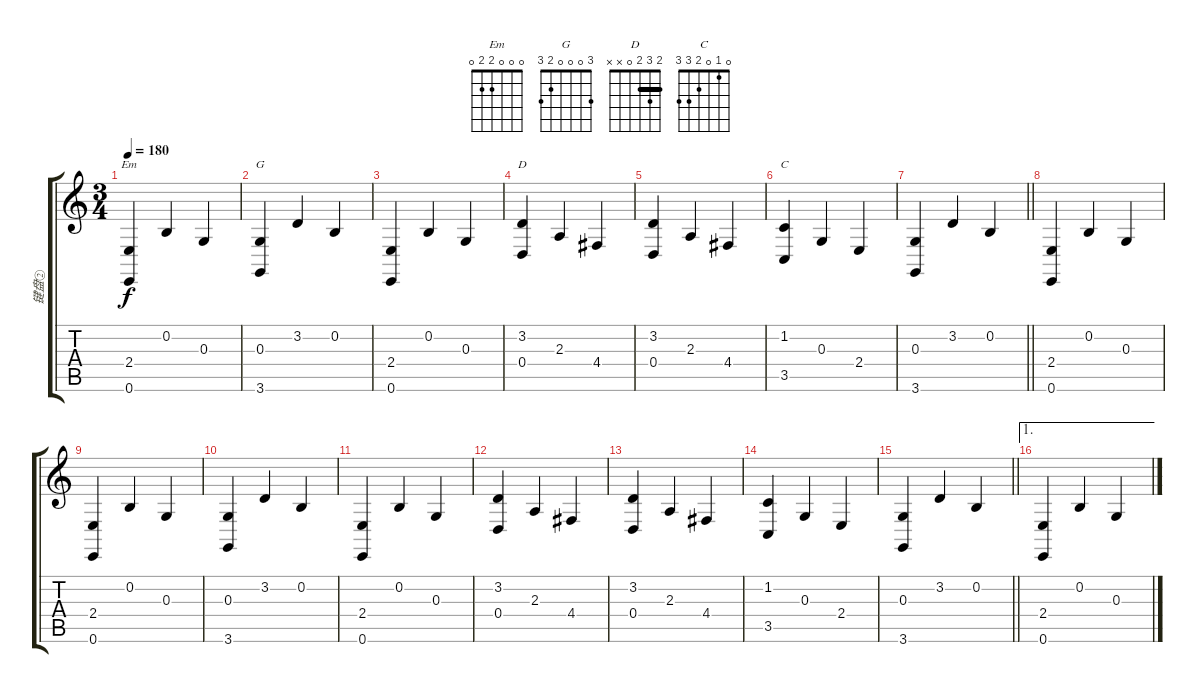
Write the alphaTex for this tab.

\track ("键盘② " "键盘② ") {instrument synthvoice}
\staff {score tabs}
\tuning (E4 B3 G3 D3 A2 E2) {hide}
\chord ("Em" 0 0 0 2 2 0)
\chord ("G" 3 0 0 0 2 3)
\chord ("D" 2 3 2 0 x x) {barre 2}
\chord ("C" 0 1 0 2 3 3)
\ts (3 4)
\tempo 180
\clef g2
\ks c
(2.4 0.6).4{ch "Em" dy f} 0.2.4 0.3.4 |
(0.3 3.6).4{ch "G"} 3.2.4 0.2.4 |
(2.4 0.6).4 0.2.4 0.3.4 |
(3.2 0.4).4{ch "D"} 2.3.4 4.4.4 |
(3.2 0.4).4 2.3.4 4.4.4 |
(1.2 3.5).4{ch "C"} 0.3.4 2.4.4 |
\barLineRight lightlight
(0.3 3.6).4 3.2.4 0.2.4 |
(2.4 0.6).4 0.2.4 0.3.4 |
(2.4 0.6).4 0.2.4 0.3.4 |
(0.3 3.6).4 3.2.4 0.2.4 |
(2.4 0.6).4 0.2.4 0.3.4 |
(3.2 0.4).4 2.3.4 4.4.4 |
(3.2 0.4).4 2.3.4 4.4.4 |
(1.2 3.5).4 0.3.4 2.4.4 |
\barLineRight lightlight
(0.3 3.6).4 3.2.4 0.2.4 |
\ae 1
(2.4 0.6).4 0.2.4 0.3.4
